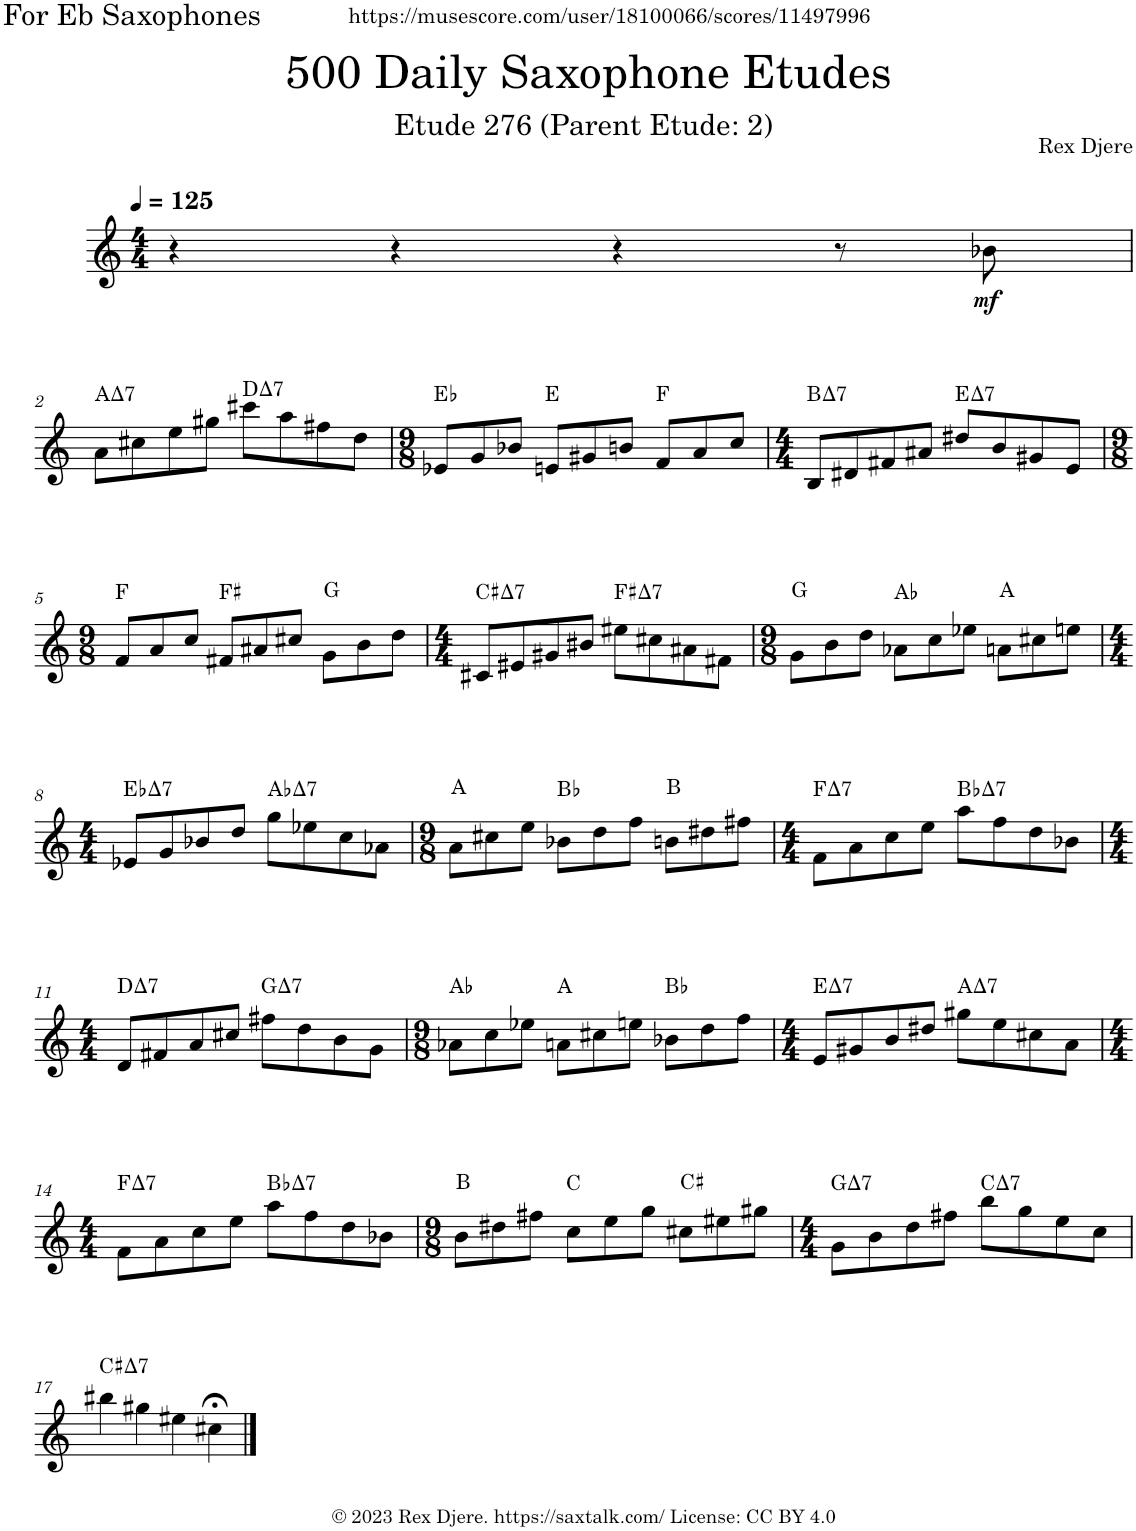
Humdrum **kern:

**kern	**dynam	**harte
*part1	*part1	*part1
*staff1	*staff1	*
*I"Alto Saxophone	*	*
*I'A. Sax.	*	*
*clefG2	*	*
*Trd5c9	*	*
*k[]	*	*
*M4/4	*	*
*MM125	*	*
=1	=1	=1
4r	.	.
4r	.	.
4r	.	.
8r	.	.
!	!LO:DY:b	!
8b-X\	mf	.
!!LO:LB:g=z
=2	=2	=2
!	!	!LO:H:kt=7
8a\L	.	A:maj7
8cc#X\	.	.
8ee\	.	.
8gg#X\J	.	.
!	!	!LO:H:kt=7
8ccc#X\L	.	D:maj7
8aa\	.	.
8ff#X\	.	.
8dd\J	.	.
=3	=3	=3
*M9/8	*	*
8e-X/L	.	Eb:maj
8g/	.	.
8b-X/J	.	.
8en/L	.	E:maj
8g#X/	.	.
8bn/J	.	.
8f/L	.	F:maj
8a/	.	.
8cc/J	.	.
=4	=4	=4
*M4/4	*	*
!	!	!LO:H:kt=7
8B/L	.	B:maj7
8d#X/	.	.
8f#X/	.	.
8a#X/J	.	.
!	!	!LO:H:kt=7
8dd#X/L	.	E:maj7
8b/	.	.
8g#X/	.	.
8e/J	.	.
!!LO:LB:g=z
=5	=5	=5
*M9/8	*	*
8f/L	.	F:maj
8a/	.	.
8cc/J	.	.
8f#X/L	.	F#:maj
8a#X/	.	.
8cc#X/J	.	.
8g\L	.	G:maj
8b\	.	.
8dd\J	.	.
=6	=6	=6
*M4/4	*	*
!	!	!LO:H:kt=7
8c#X/L	.	C#:maj7
8e#X/	.	.
8g#X/	.	.
8b#X/J	.	.
!	!	!LO:H:kt=7
8ee#X\L	.	F#:maj7
8cc#X\	.	.
8a#X\	.	.
8f#X\J	.	.
=7	=7	=7
*M9/8	*	*
8g\L	.	G:maj
8b\	.	.
8dd\J	.	.
8a-X\L	.	Ab:maj
8cc\	.	.
8ee-X\J	.	.
8an\L	.	A:maj
8cc#X\	.	.
8een\J	.	.
!!LO:LB:g=z
=8	=8	=8
*M4/4	*	*
!	!	!LO:H:kt=7
8e-X/L	.	Eb:maj7
8g/	.	.
8b-X/	.	.
8dd/J	.	.
!	!	!LO:H:kt=7
8gg\L	.	Ab:maj7
8ee-X\	.	.
8cc\	.	.
8a-X\J	.	.
=9	=9	=9
*M9/8	*	*
8a\L	.	A:maj
8cc#X\	.	.
8ee\J	.	.
8b-X\L	.	Bb:maj
8dd\	.	.
8ff\J	.	.
8bn\L	.	B:maj
8dd#X\	.	.
8ff#X\J	.	.
=10	=10	=10
*M4/4	*	*
!	!	!LO:H:kt=7
8f\L	.	F:maj7
8a\	.	.
8cc\	.	.
8ee\J	.	.
!	!	!LO:H:kt=7
8aa\L	.	Bb:maj7
8ff\	.	.
8dd\	.	.
8b-X\J	.	.
!!LO:LB:g=z
=11	=11	=11
*M4/4	*	*
!	!	!LO:H:kt=7
8d/L	.	D:maj7
8f#X/	.	.
8a/	.	.
8cc#X/J	.	.
!	!	!LO:H:kt=7
8ff#X\L	.	G:maj7
8dd\	.	.
8b\	.	.
8g\J	.	.
=12	=12	=12
*M9/8	*	*
8a-X\L	.	Ab:maj
8cc\	.	.
8ee-X\J	.	.
8an\L	.	A:maj
8cc#X\	.	.
8een\J	.	.
8b-X\L	.	Bb:maj
8dd\	.	.
8ff\J	.	.
=13	=13	=13
*M4/4	*	*
!	!	!LO:H:kt=7
8e/L	.	E:maj7
8g#X/	.	.
8b/	.	.
8dd#X/J	.	.
!	!	!LO:H:kt=7
8gg#X\L	.	A:maj7
8ee\	.	.
8cc#X\	.	.
8a\J	.	.
!!LO:LB:g=z
=14	=14	=14
*M4/4	*	*
!	!	!LO:H:kt=7
8f\L	.	F:maj7
8a\	.	.
8cc\	.	.
8ee\J	.	.
!	!	!LO:H:kt=7
8aa\L	.	Bb:maj7
8ff\	.	.
8dd\	.	.
8b-X\J	.	.
=15	=15	=15
*M9/8	*	*
8b\L	.	B:maj
8dd#X\	.	.
8ff#X\J	.	.
8cc\L	.	C:maj
8ee\	.	.
8gg\J	.	.
8cc#X\L	.	C#:maj
8ee#X\	.	.
8gg#X\J	.	.
=16	=16	=16
*M4/4	*	*
!	!	!LO:H:kt=7
8g\L	.	G:maj7
8b\	.	.
8dd\	.	.
8ff#X\J	.	.
!	!	!LO:H:kt=7
8bb\L	.	C:maj7
8gg\	.	.
8ee\	.	.
8cc\J	.	.
!!LO:LB:g=z
=17	=17	=17
!	!	!LO:H:kt=7
4bb#X\	.	C#:maj7
4gg#X\	.	.
4ee#X\	.	.
4cc#X;<\	.	.
==	==	==
*-	*-	*-
